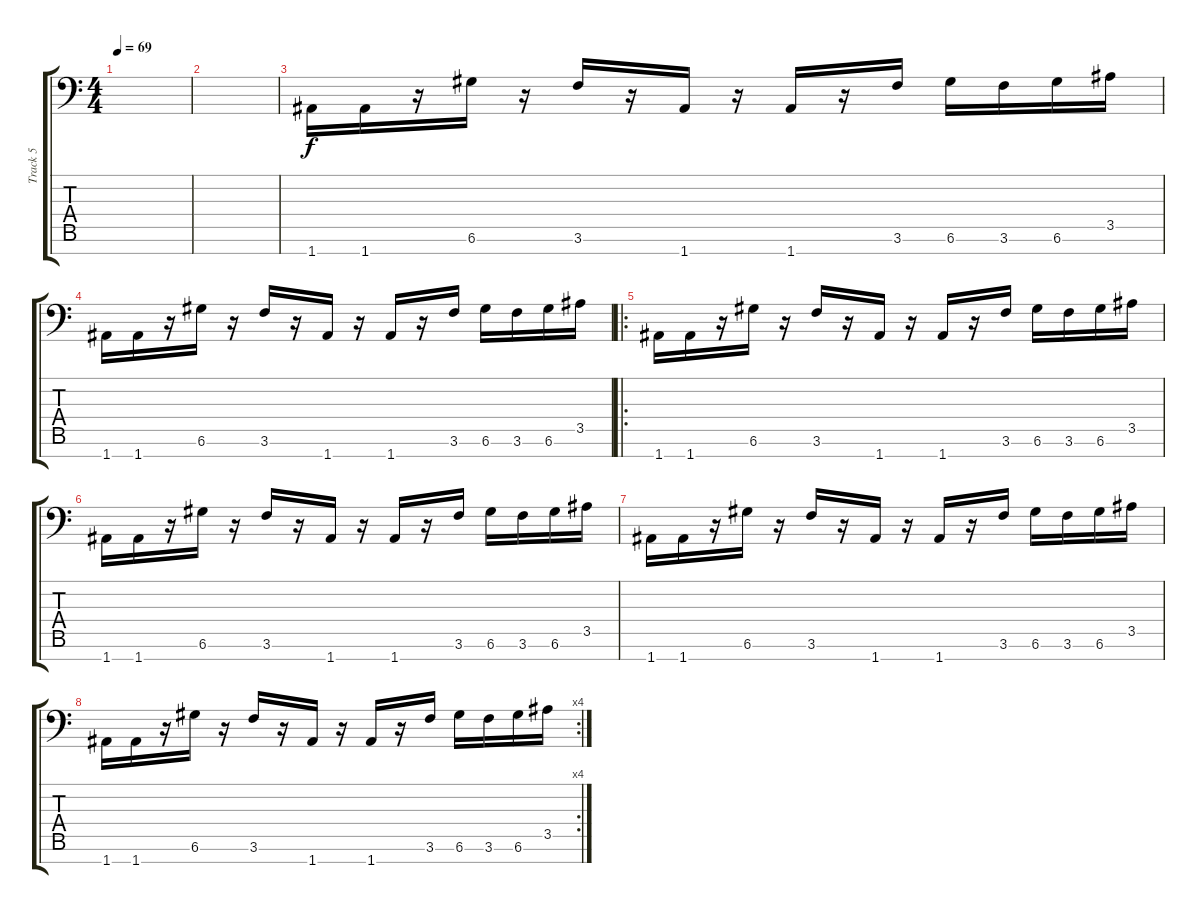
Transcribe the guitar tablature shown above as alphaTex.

\track ("Track 5" "Track 5") {instrument electricguitarmuted}
\staff {score tabs}
\tuning (D4 A3 F3 C3 G2 D2 A1) {hide}
\ts (4 4)
\tempo 69
\clef f4
\ks c
|
|
1.7.16 1.7.16 r.16 6.6.16 r.16 3.6.16 r.16 1.7.16 r.16 1.7.16 r.16 3.6.16 6.6.16 3.6.16 6.6.16 3.5.16 |
1.7.16 1.7.16 r.16 6.6.16 r.16 3.6.16 r.16 1.7.16 r.16 1.7.16 r.16 3.6.16 6.6.16 3.6.16 6.6.16 3.5.16 |
\ro
1.7.16 1.7.16 r.16 6.6.16 r.16 3.6.16 r.16 1.7.16 r.16 1.7.16 r.16 3.6.16 6.6.16 3.6.16 6.6.16 3.5.16 |
1.7.16 1.7.16 r.16 6.6.16 r.16 3.6.16 r.16 1.7.16 r.16 1.7.16 r.16 3.6.16 6.6.16 3.6.16 6.6.16 3.5.16 |
1.7.16 1.7.16 r.16 6.6.16 r.16 3.6.16 r.16 1.7.16 r.16 1.7.16 r.16 3.6.16 6.6.16 3.6.16 6.6.16 3.5.16 |
\rc 4
1.7.16 1.7.16 r.16 6.6.16 r.16 3.6.16 r.16 1.7.16 r.16 1.7.16 r.16 3.6.16 6.6.16 3.6.16 6.6.16 3.5.16
